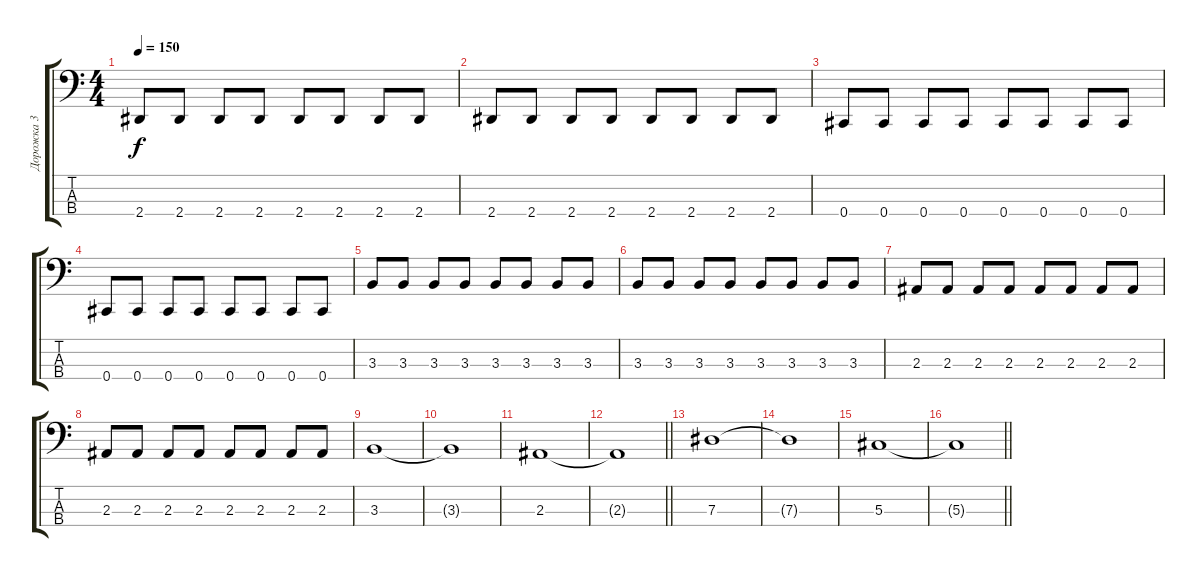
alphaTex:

\track ("Дорожка 3" "Дорожка 3") {instrument electricbassfinger}
\staff {score tabs}
\tuning (Gb2 Db2 Ab1 Db1) {hide}
\ts (4 4)
\tempo 150
\clef f4
\ks c
2.4.8{dy f} 2.4.8 2.4.8 2.4.8 2.4.8 2.4.8 2.4.8 2.4.8 |
2.4.8 2.4.8 2.4.8 2.4.8 2.4.8 2.4.8 2.4.8 2.4.8 |
0.4.8 0.4.8 0.4.8 0.4.8 0.4.8 0.4.8 0.4.8 0.4.8 |
0.4.8 0.4.8 0.4.8 0.4.8 0.4.8 0.4.8 0.4.8 0.4.8 |
3.3.8 3.3.8 3.3.8 3.3.8 3.3.8 3.3.8 3.3.8 3.3.8 |
3.3.8 3.3.8 3.3.8 3.3.8 3.3.8 3.3.8 3.3.8 3.3.8 |
2.3.8 2.3.8 2.3.8 2.3.8 2.3.8 2.3.8 2.3.8 2.3.8 |
2.3.8 2.3.8 2.3.8 2.3.8 2.3.8 2.3.8 2.3.8 2.3.8 |
3.3.1 |
3.3{t}.1 |
2.3.1 |
\barLineRight lightlight
2.3{t}.1 |
7.3.1 |
7.3{t}.1 |
5.3.1 |
\barLineRight lightlight
5.3{t}.1
